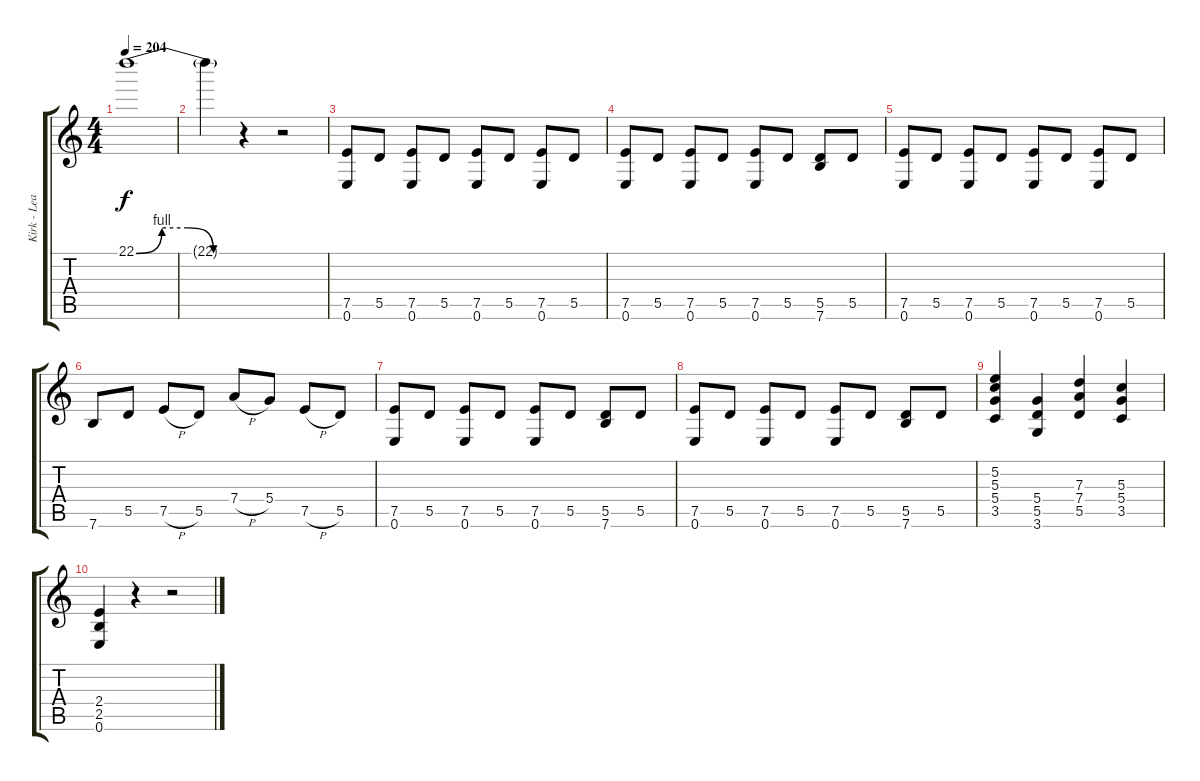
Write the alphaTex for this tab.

\track ("Kirk - Lead Guitar" "Kirk - Lea") {instrument distortionguitar}
\staff {score tabs}
\tuning (E4 B3 G3 D3 A2 E2) {hide}
\ts (4 4)
\tempo 204
\clef g2
\ks c
22.1{be (custom 0 0 15 4 30 4 45 0 60 0)}.1{dy f} |
22.1{t}.4 r.4 r.2 |
(7.5 0.6).8{volume 11 balance 4} 5.5.8 (7.5 0.6).8 5.5.8 (7.5 0.6).8 5.5.8 (7.5 0.6).8 5.5.8 |
(7.5 0.6).8 5.5.8 (7.5 0.6).8 5.5.8 (7.5 0.6).8 5.5.8 (5.5 7.6).8 5.5.8 |
(7.5 0.6).8 5.5.8 (7.5 0.6).8 5.5.8 (7.5 0.6).8 5.5.8 (7.5 0.6).8 5.5.8 |
7.6.8 5.5.8 7.5{h}.8 5.5.8 7.4{h}.8 5.4.8 7.5{h}.8 5.5.8 |
(7.5 0.6).8 5.5.8 (7.5 0.6).8 5.5.8 (7.5 0.6).8 5.5.8 (5.5 7.6).8 5.5.8 |
(7.5 0.6).8 5.5.8 (7.5 0.6).8 5.5.8 (7.5 0.6).8 5.5.8 (5.5 7.6).8 5.5.8 |
(5.2 5.3 5.4 3.5).4 (5.4 5.5 3.6).4 (7.3 7.4 5.5).4 (5.3 5.4 3.5).4 |
(2.4 2.5 0.6).4 r.4 r.2
